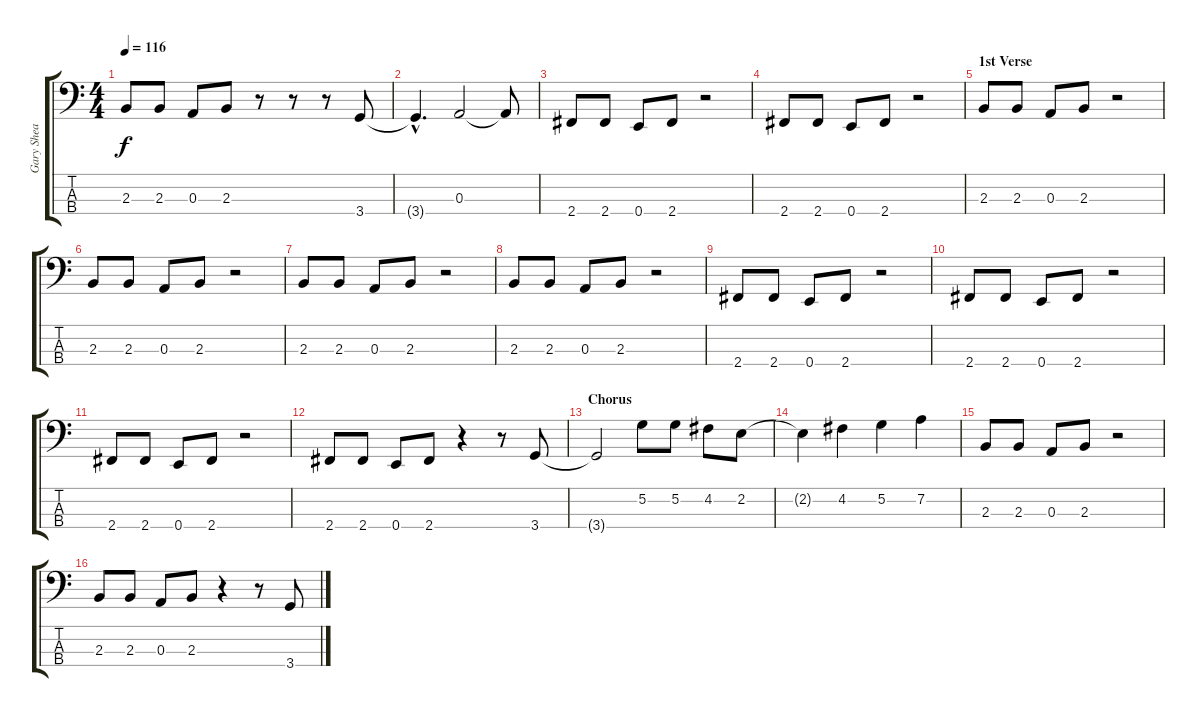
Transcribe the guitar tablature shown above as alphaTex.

\track ("Gary Shea" "Gary Shea") {instrument electricbasspick}
\staff {score tabs}
\tuning (G2 D2 A1 E1) {hide}
\ts (4 4)
\tempo 116
\clef f4
\ks c
2.3.8{dy f} 2.3.8 0.3.8 2.3.8 r.8 r.8 r.8 3.4.8 |
3.4{hac t}.4{d} 0.3.2 0.3{t}.8 |
2.4.8 2.4.8 0.4.8 2.4.8 r.2 |
2.4.8 2.4.8 0.4.8 2.4.8 r.2 |
\section ("" "1st Verse")
2.3.8 2.3.8 0.3.8 2.3.8 r.2 |
2.3.8 2.3.8 0.3.8 2.3.8 r.2 |
2.3.8 2.3.8 0.3.8 2.3.8 r.2 |
2.3.8 2.3.8 0.3.8 2.3.8 r.2 |
2.4.8 2.4.8 0.4.8 2.4.8 r.2 |
2.4.8 2.4.8 0.4.8 2.4.8 r.2 |
2.4.8 2.4.8 0.4.8 2.4.8 r.2 |
2.4.8 2.4.8 0.4.8 2.4.8 r.4 r.8 3.4.8 |
\section ("" "Chorus")
3.4{t}.2 5.2.8 5.2.8 4.2.8 2.2.8 |
2.2{t}.4 4.2.4 5.2.4 7.2.4 |
2.3.8 2.3.8 0.3.8 2.3.8 r.2 |
2.3.8 2.3.8 0.3.8 2.3.8 r.4 r.8 3.4.8
